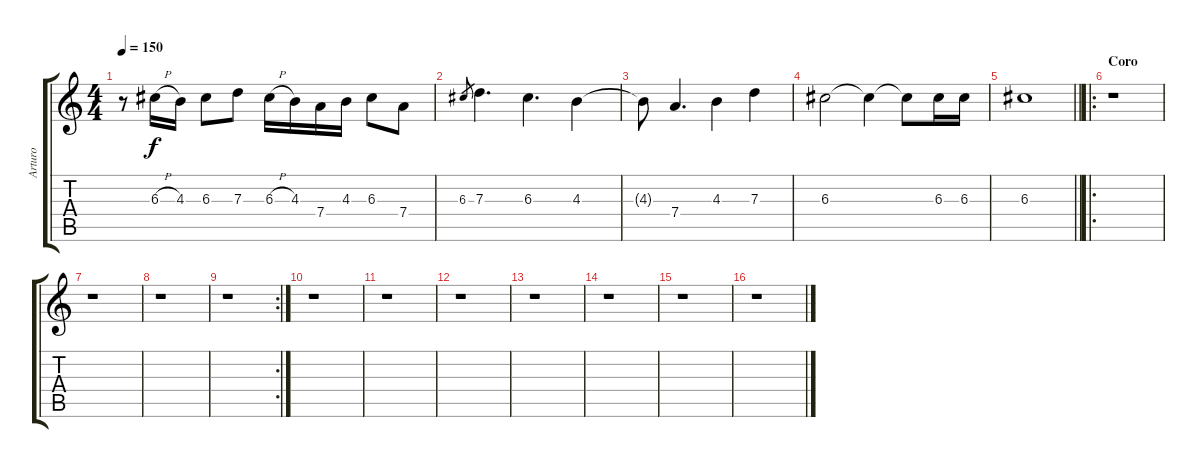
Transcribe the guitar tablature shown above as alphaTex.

\track ("Arturo" "Arturo") {instrument distortionguitar}
\staff {score tabs}
\tuning (E4 B3 G3 D3 A2 E2) {hide}
\ts (4 4)
\tempo 150
\clef g2
\ks c
r.8{dy f} 6.3{h}.16 4.3.16 6.3.8 7.3.8 6.3{h}.16 4.3.16 7.4.16 4.3.16 6.3.8 7.4.8 |
6.3.8{gr} 7.3.4{d} 6.3.4{d} 4.3.4 |
4.3{t}.8 7.4.4{d} 4.3.4 7.3.4 |
6.3.2 6.3{t}.4 6.3{t}.8 6.3.16 6.3.16 |
\barLineRight lightlight
6.3.1 |
\ro
\section ("" "Coro")
r.1 |
r.1 |
r.1 |
\rc 2
r.1 |
r.1 |
r.1 |
r.1 |
r.1 |
r.1 |
r.1 |
r.1
